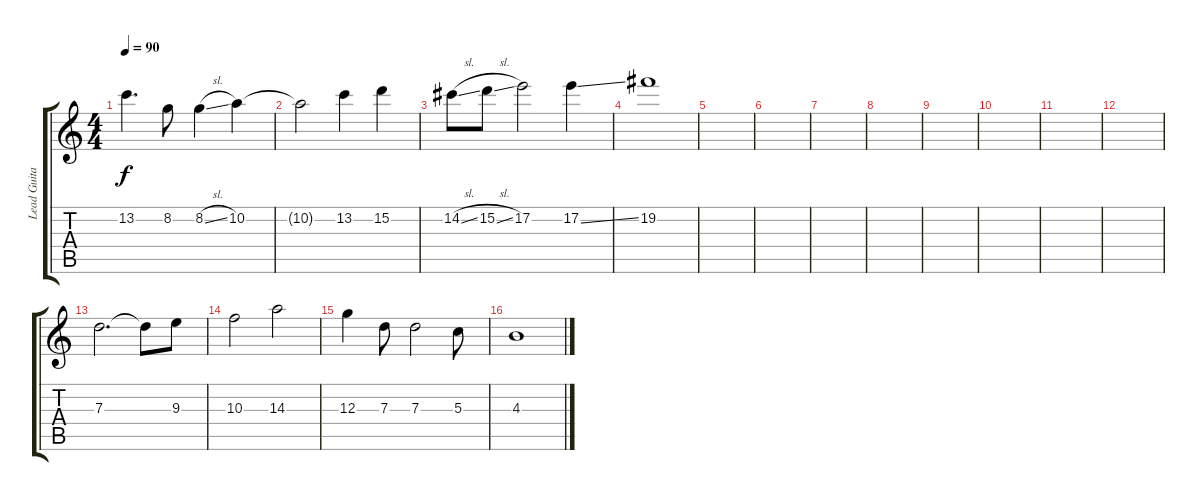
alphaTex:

\track ("Lead Guitar" "Lead Guita") {instrument electricguitarjazz}
\staff {score tabs}
\tuning (E4 B3 G3 D3 A2 E2) {hide}
\ts (4 4)
\tempo 90
\clef g2
\ks c
13.2.4{d dy f} 8.2.8 8.2{sl}.4 10.2.4 |
10.2{t}.2 13.2.4 15.2.4 |
14.2{sl}.8 15.2{sl}.8 17.2.2 17.2{ss}.4 |
19.2.1 |
|
|
|
|
|
|
|
|
7.3.2{d} 7.3{t}.8 9.3.8 |
10.3.2 14.3.2 |
12.3.4 7.3.8 7.3.2 5.3.8 |
4.3.1
